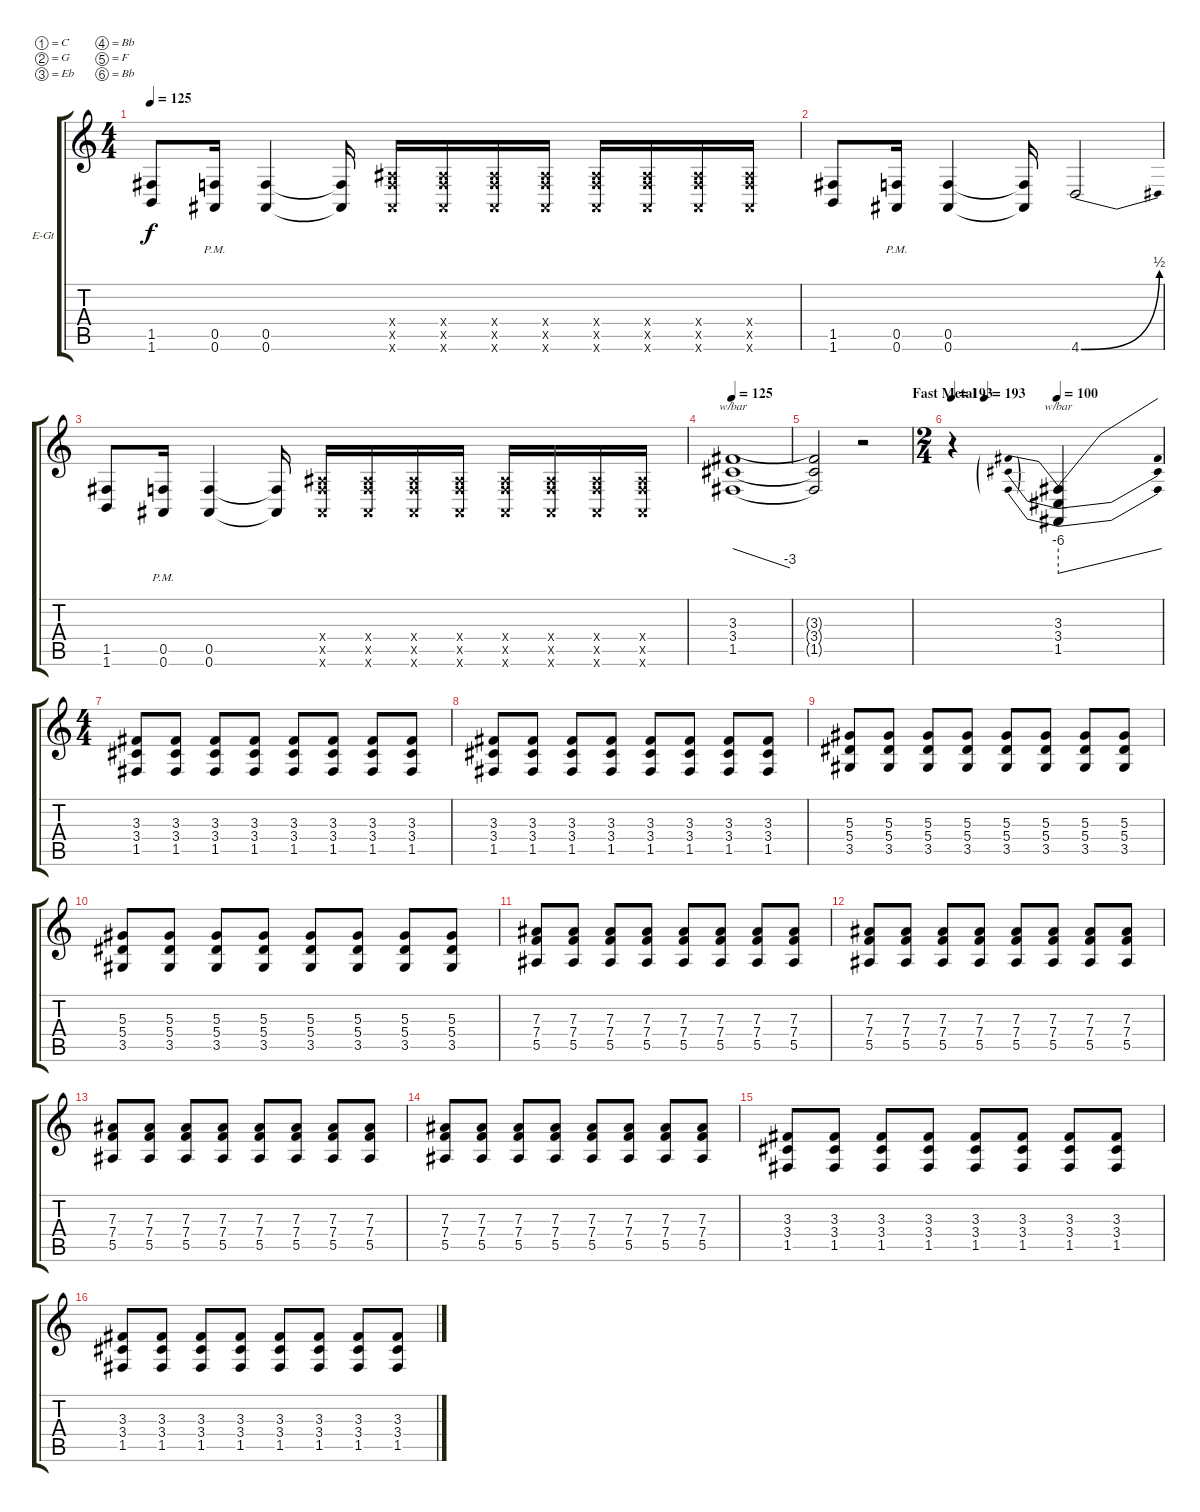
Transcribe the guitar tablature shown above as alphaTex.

\bracketExtendMode groupsimilarinstruments
\firstSystemTrackNameOrientation horizontal
\otherSystemsTrackNameOrientation horizontal
\track ("Lee Malia" "E-Gt") {instrument distortionguitar}
\staff {score tabs}
\tuning (C4 G3 Eb3 Bb2 F2 Bb1)
\ts (4 4)
\tempo 125
\clef g2
\ks c
(1.5 1.6).8{dy f} (0.5{pm} 0.6{pm}).16 (0.5 0.6).4 (0.5{t} 0.6{t}).16 (0.4{x} 0.5{x} 0.6{x}).16 (0.4{x} 0.5{x} 0.6{x}).16 (0.4{x} 0.5{x} 0.6{x}).16 (0.4{x} 0.5{x} 0.6{x}).16 (0.4{x} 0.5{x} 0.6{x}).16 (0.4{x} 0.5{x} 0.6{x}).16 (0.4{x} 0.5{x} 0.6{x}).16 (0.4{x} 0.5{x} 0.6{x}).16 |
(1.5 1.6).8 (0.5{pm} 0.6{pm}).16 (0.5 0.6).4 (0.5{t} 0.6{t}).16 4.6{be (bend 0 0 60 2)}.2 |
(1.5 1.6).8 (0.5{pm} 0.6{pm}).16 (0.5 0.6).4 (0.5{t} 0.6{t}).16 (0.4{x} 0.5{x} 0.6{x}).16 (0.4{x} 0.5{x} 0.6{x}).16 (0.4{x} 0.5{x} 0.6{x}).16 (0.4{x} 0.5{x} 0.6{x}).16 (0.4{x} 0.5{x} 0.6{x}).16 (0.4{x} 0.5{x} 0.6{x}).16 (0.4{x} 0.5{x} 0.6{x}).16 (0.4{x} 0.5{x} 0.6{x}).16 |
\tempo 125
(3.3 3.4 1.5).1{tbe (dive default 0 0 60 -12)} |
\tempo (193 "Fast Metal" 1)
(3.3{t} 3.4{t} 1.5{t}).2 r.2 |
\ts (2 4)
\beaming (8 2 2)
\tempo 193
\tempo (100 0.5)
r.4 (3.3 3.4 1.5).4{tbe (predivedive default 0 -24 60 0)} |
\ts (4 4)
\beaming (8 2 2 2 2)
(3.3 3.4 1.5).8 (3.3 3.4 1.5).8 (3.3 3.4 1.5).8 (3.3 3.4 1.5).8 (3.3 3.4 1.5).8 (3.3 3.4 1.5).8 (3.3 3.4 1.5).8 (3.3 3.4 1.5).8 |
(3.3 3.4 1.5).8 (3.3 3.4 1.5).8 (3.3 3.4 1.5).8 (3.3 3.4 1.5).8 (3.3 3.4 1.5).8 (3.3 3.4 1.5).8 (3.3 3.4 1.5).8 (3.3 3.4 1.5).8 |
(5.3 5.4 3.5).8 (5.3 5.4 3.5).8 (5.3 5.4 3.5).8 (5.3 5.4 3.5).8 (5.3 5.4 3.5).8 (5.3 5.4 3.5).8 (5.3 5.4 3.5).8 (5.3 5.4 3.5).8 |
(5.3 5.4 3.5).8 (5.3 5.4 3.5).8 (5.3 5.4 3.5).8 (5.3 5.4 3.5).8 (5.3 5.4 3.5).8 (5.3 5.4 3.5).8 (5.3 5.4 3.5).8 (5.3 5.4 3.5).8 |
(7.3 7.4 5.5).8 (7.3 7.4 5.5).8 (7.3 7.4 5.5).8 (7.3 7.4 5.5).8 (7.3 7.4 5.5).8 (7.3 7.4 5.5).8 (7.3 7.4 5.5).8 (7.3 7.4 5.5).8 |
(7.3 7.4 5.5).8 (7.3 7.4 5.5).8 (7.3 7.4 5.5).8 (7.3 7.4 5.5).8 (7.3 7.4 5.5).8 (7.3 7.4 5.5).8 (7.3 7.4 5.5).8 (7.3 7.4 5.5).8 |
(7.3 7.4 5.5).8 (7.3 7.4 5.5).8 (7.3 7.4 5.5).8 (7.3 7.4 5.5).8 (7.3 7.4 5.5).8 (7.3 7.4 5.5).8 (7.3 7.4 5.5).8 (7.3 7.4 5.5).8 |
(7.3 7.4 5.5).8 (7.3 7.4 5.5).8 (7.3 7.4 5.5).8 (7.3 7.4 5.5).8 (7.3 7.4 5.5).8 (7.3 7.4 5.5).8 (7.3 7.4 5.5).8 (7.3 7.4 5.5).8 |
(3.3 3.4 1.5).8 (3.3 3.4 1.5).8 (3.3 3.4 1.5).8 (3.3 3.4 1.5).8 (3.3 3.4 1.5).8 (3.3 3.4 1.5).8 (3.3 3.4 1.5).8 (3.3 3.4 1.5).8 |
(3.3 3.4 1.5).8 (3.3 3.4 1.5).8 (3.3 3.4 1.5).8 (3.3 3.4 1.5).8 (3.3 3.4 1.5).8 (3.3 3.4 1.5).8 (3.3 3.4 1.5).8 (3.3 3.4 1.5).8
